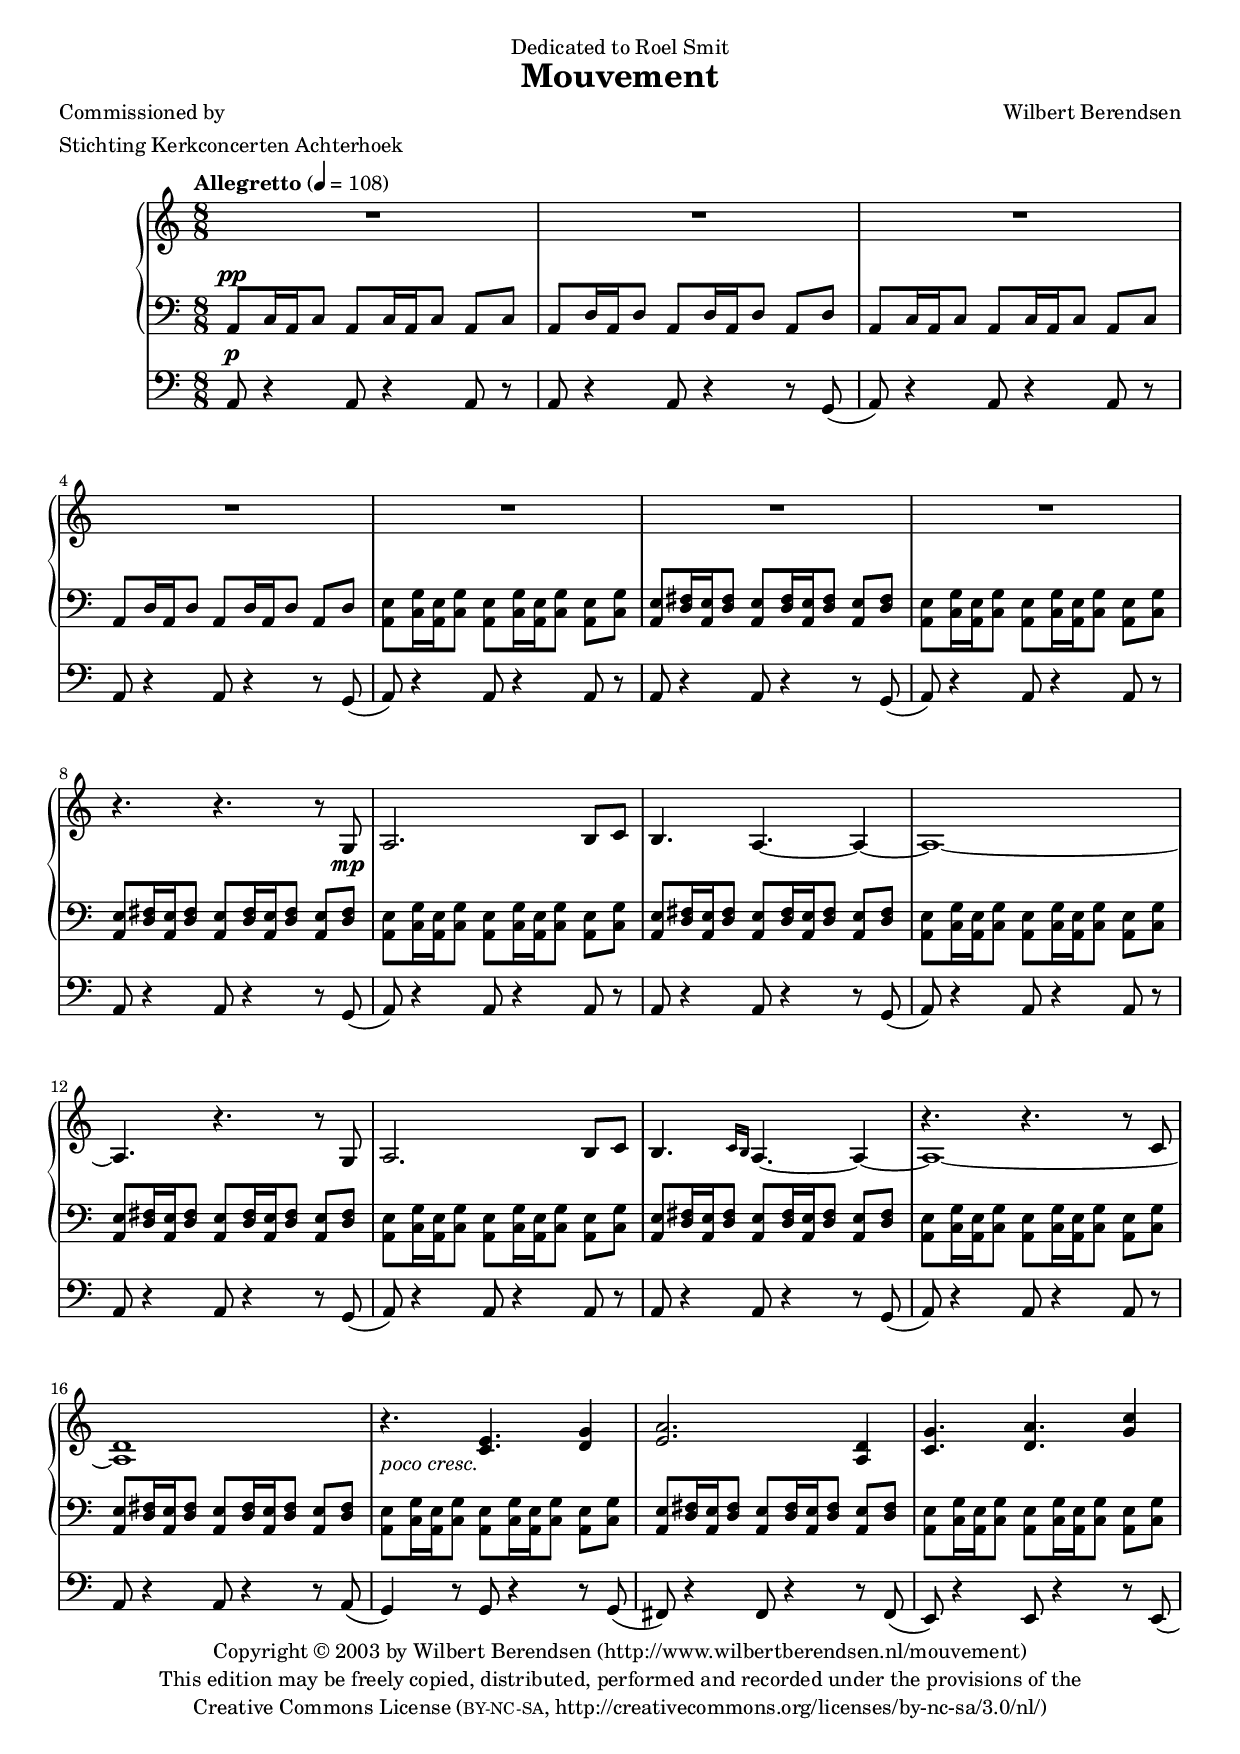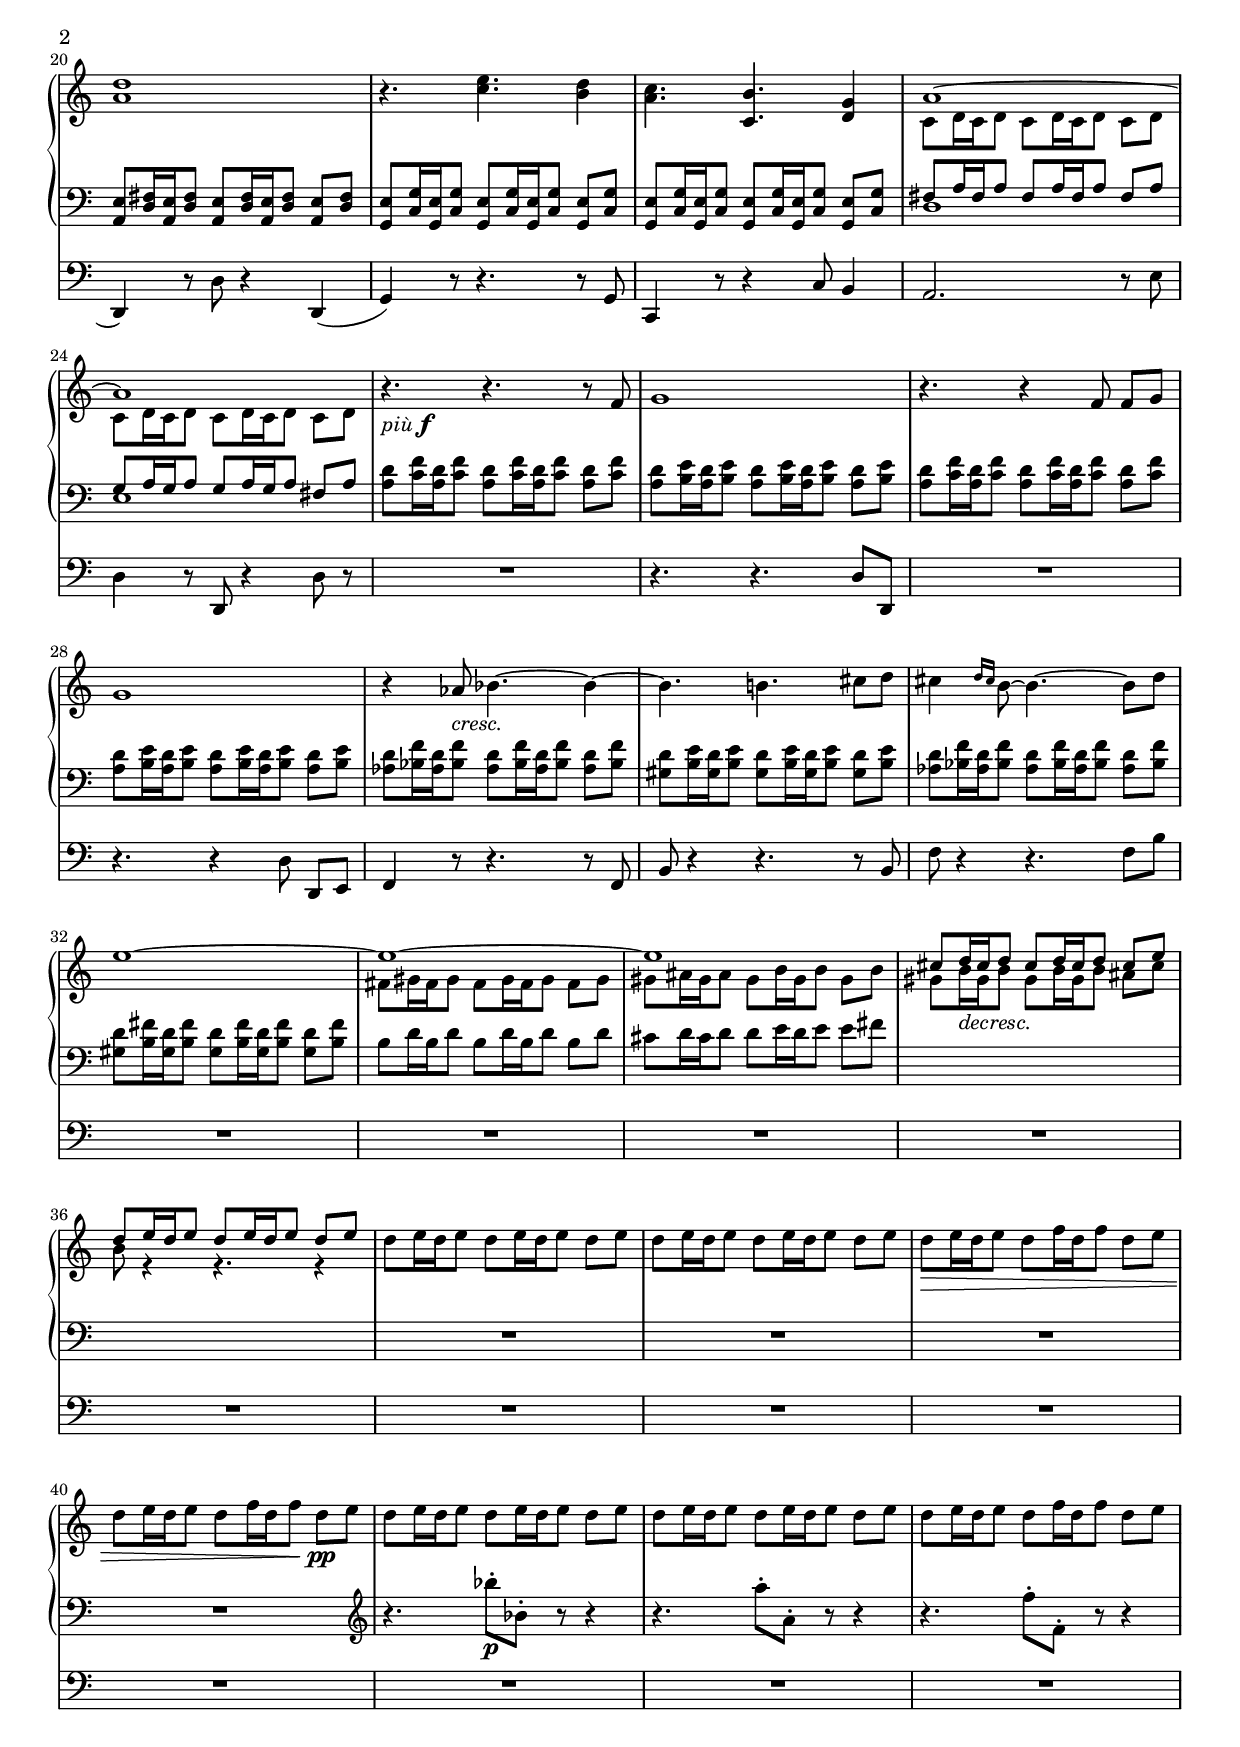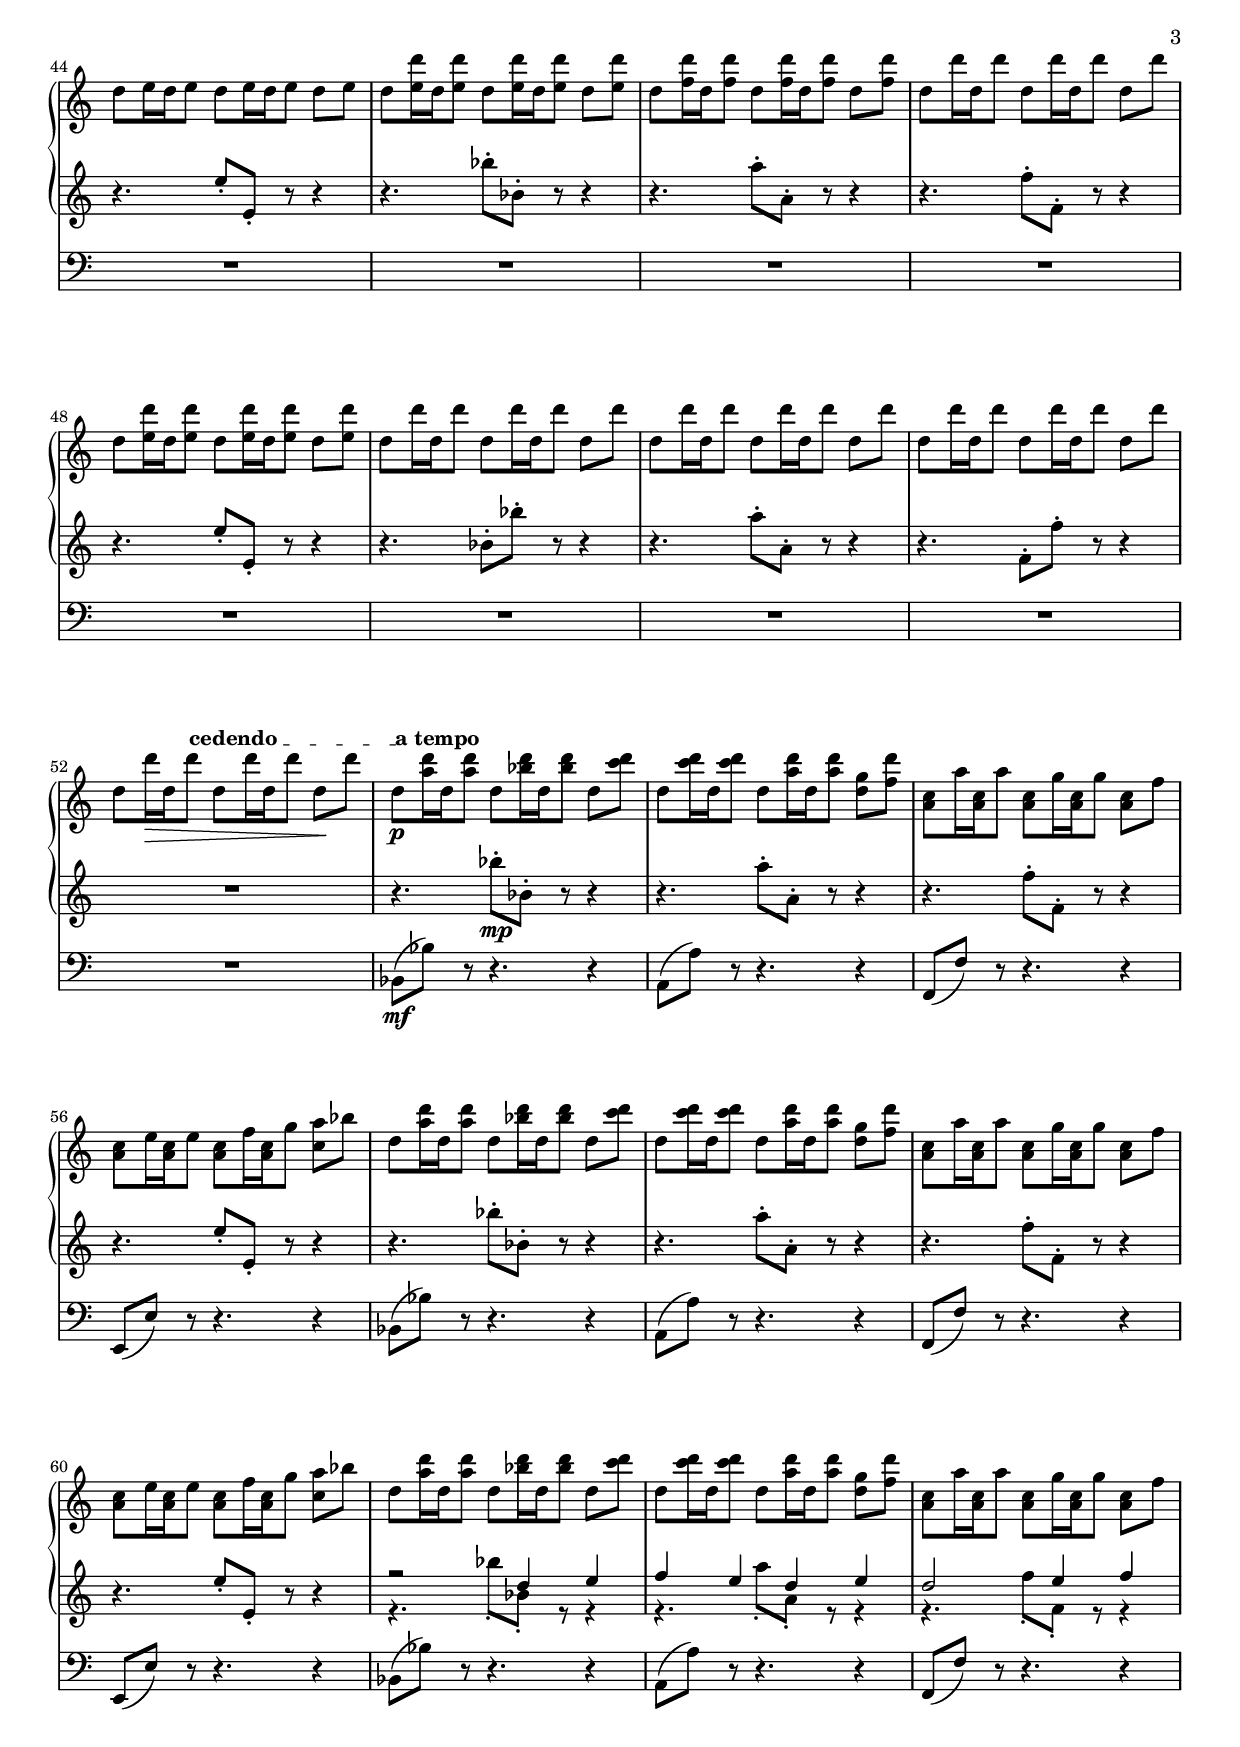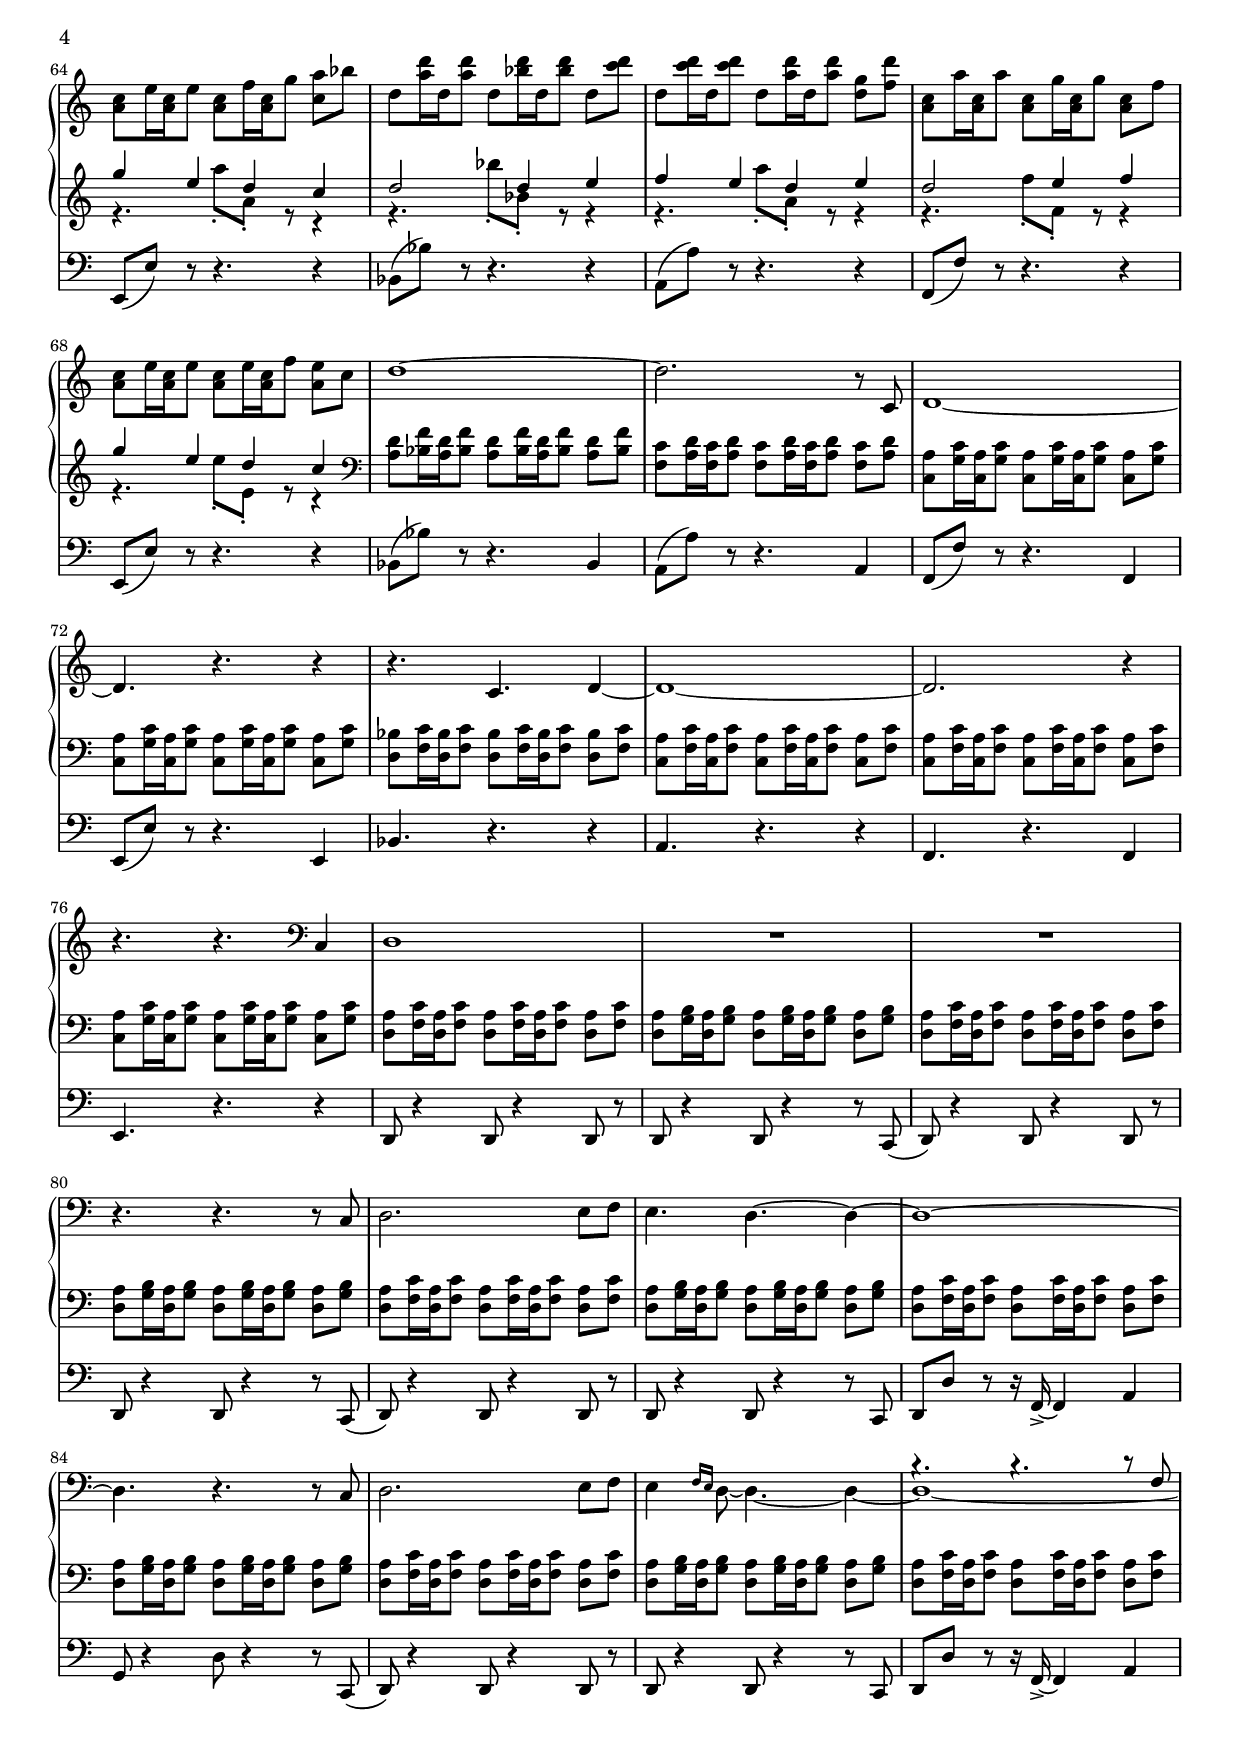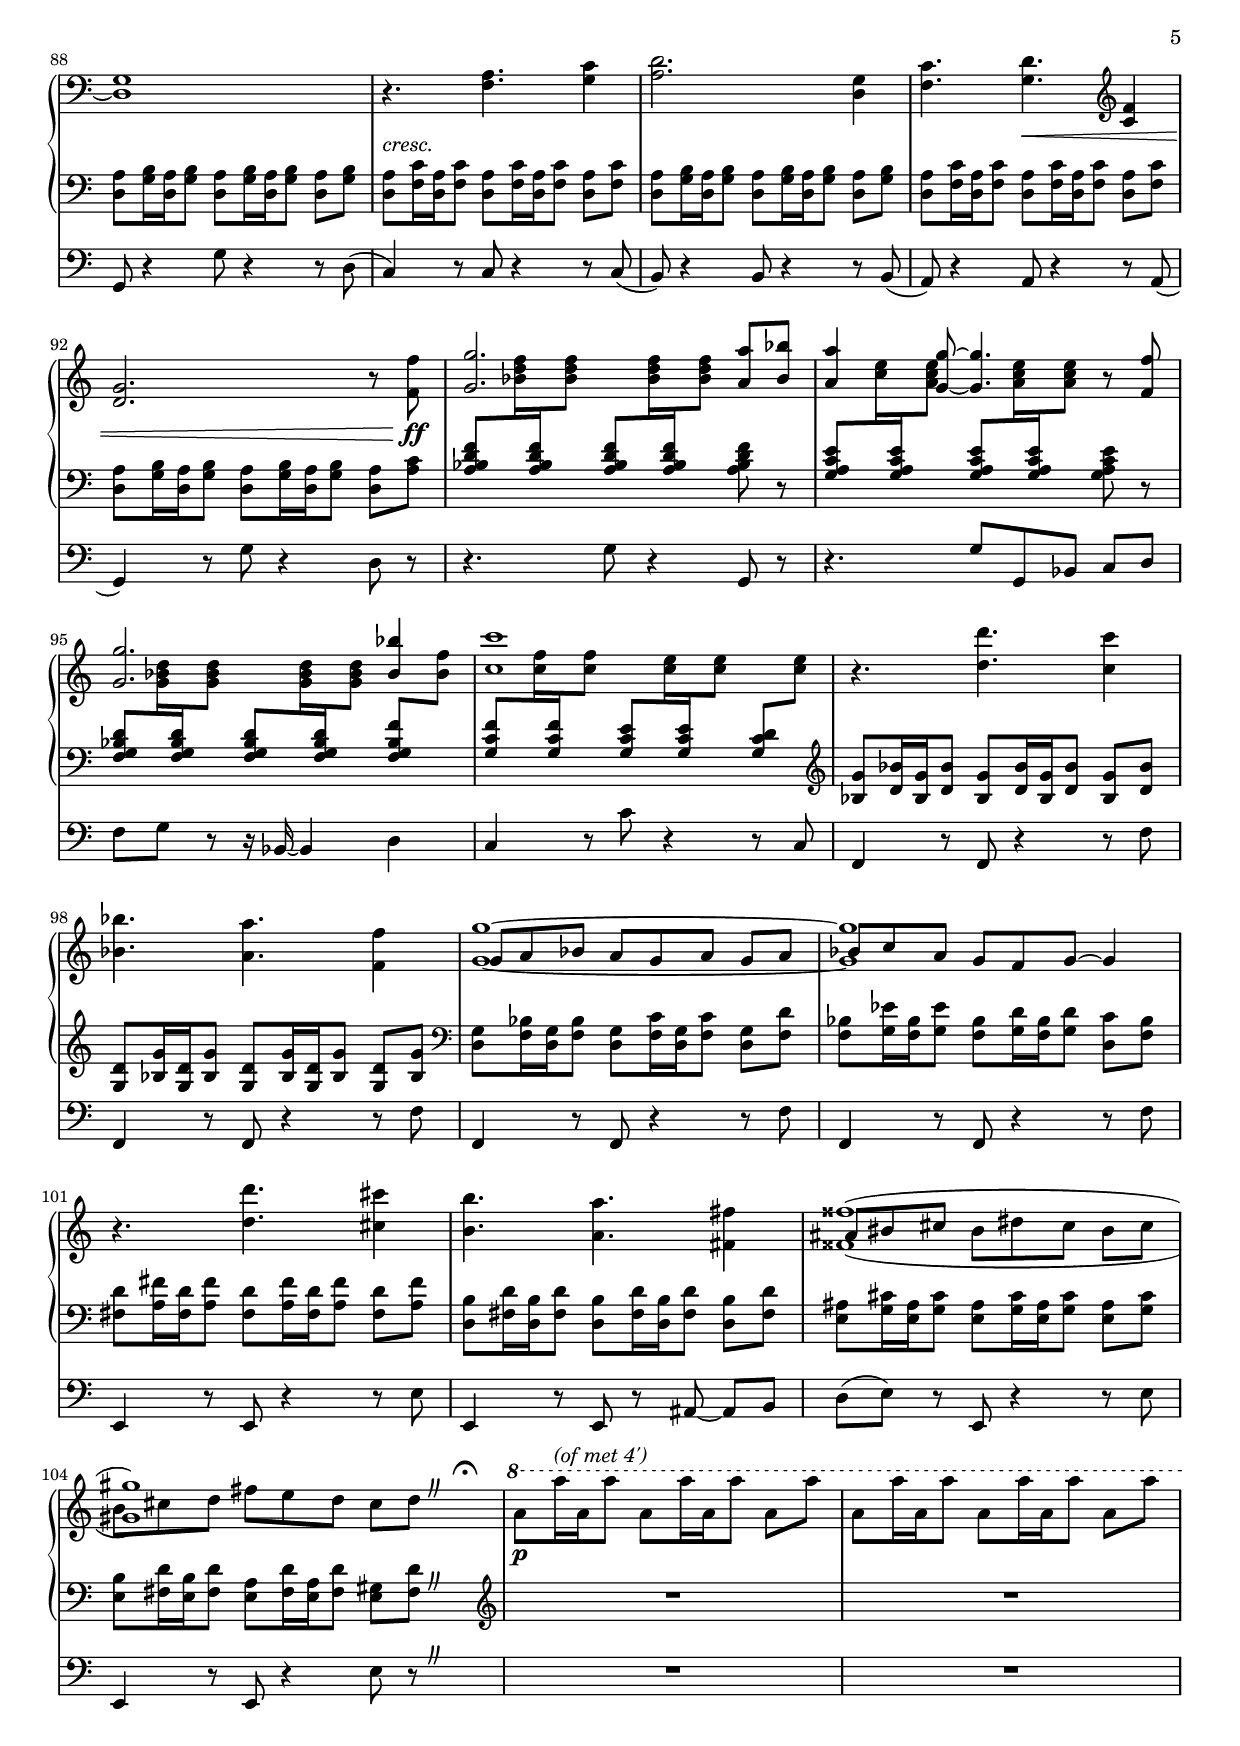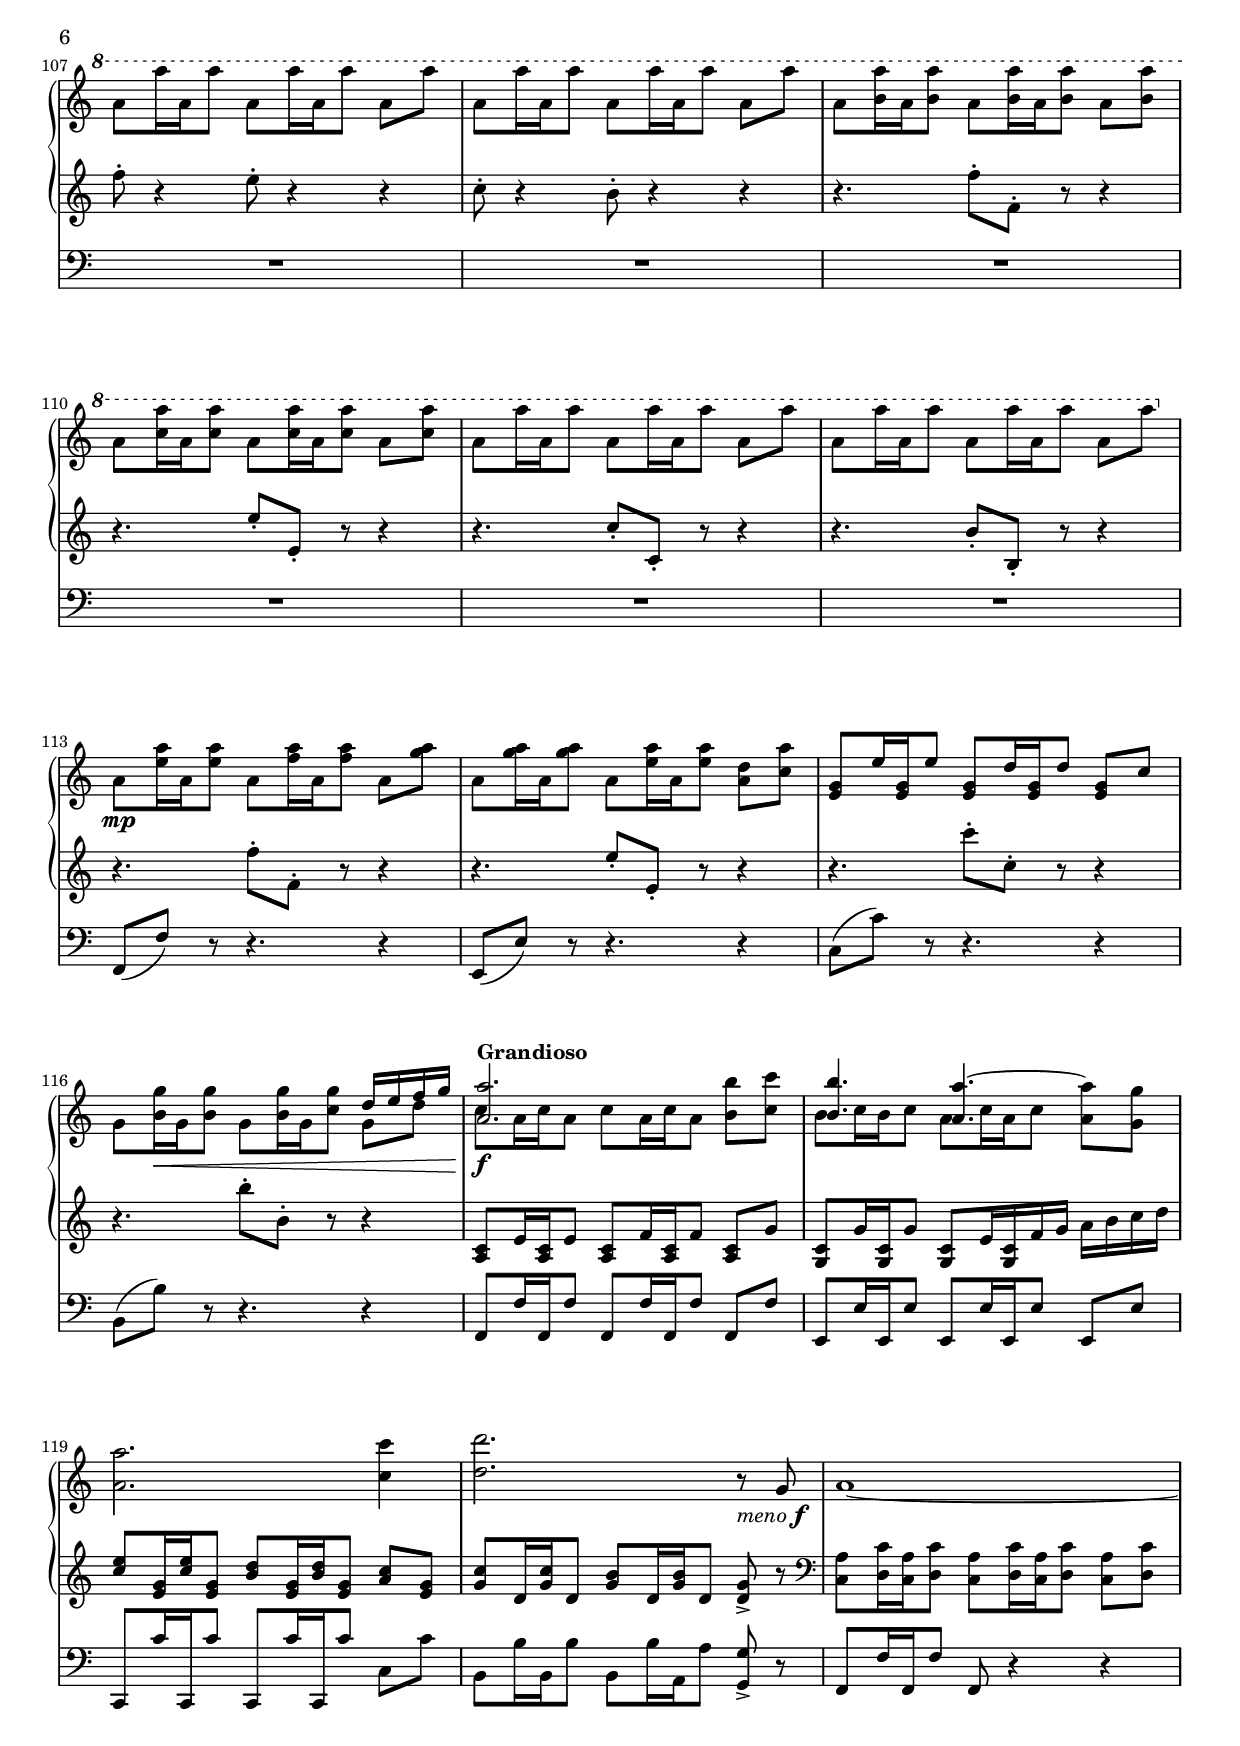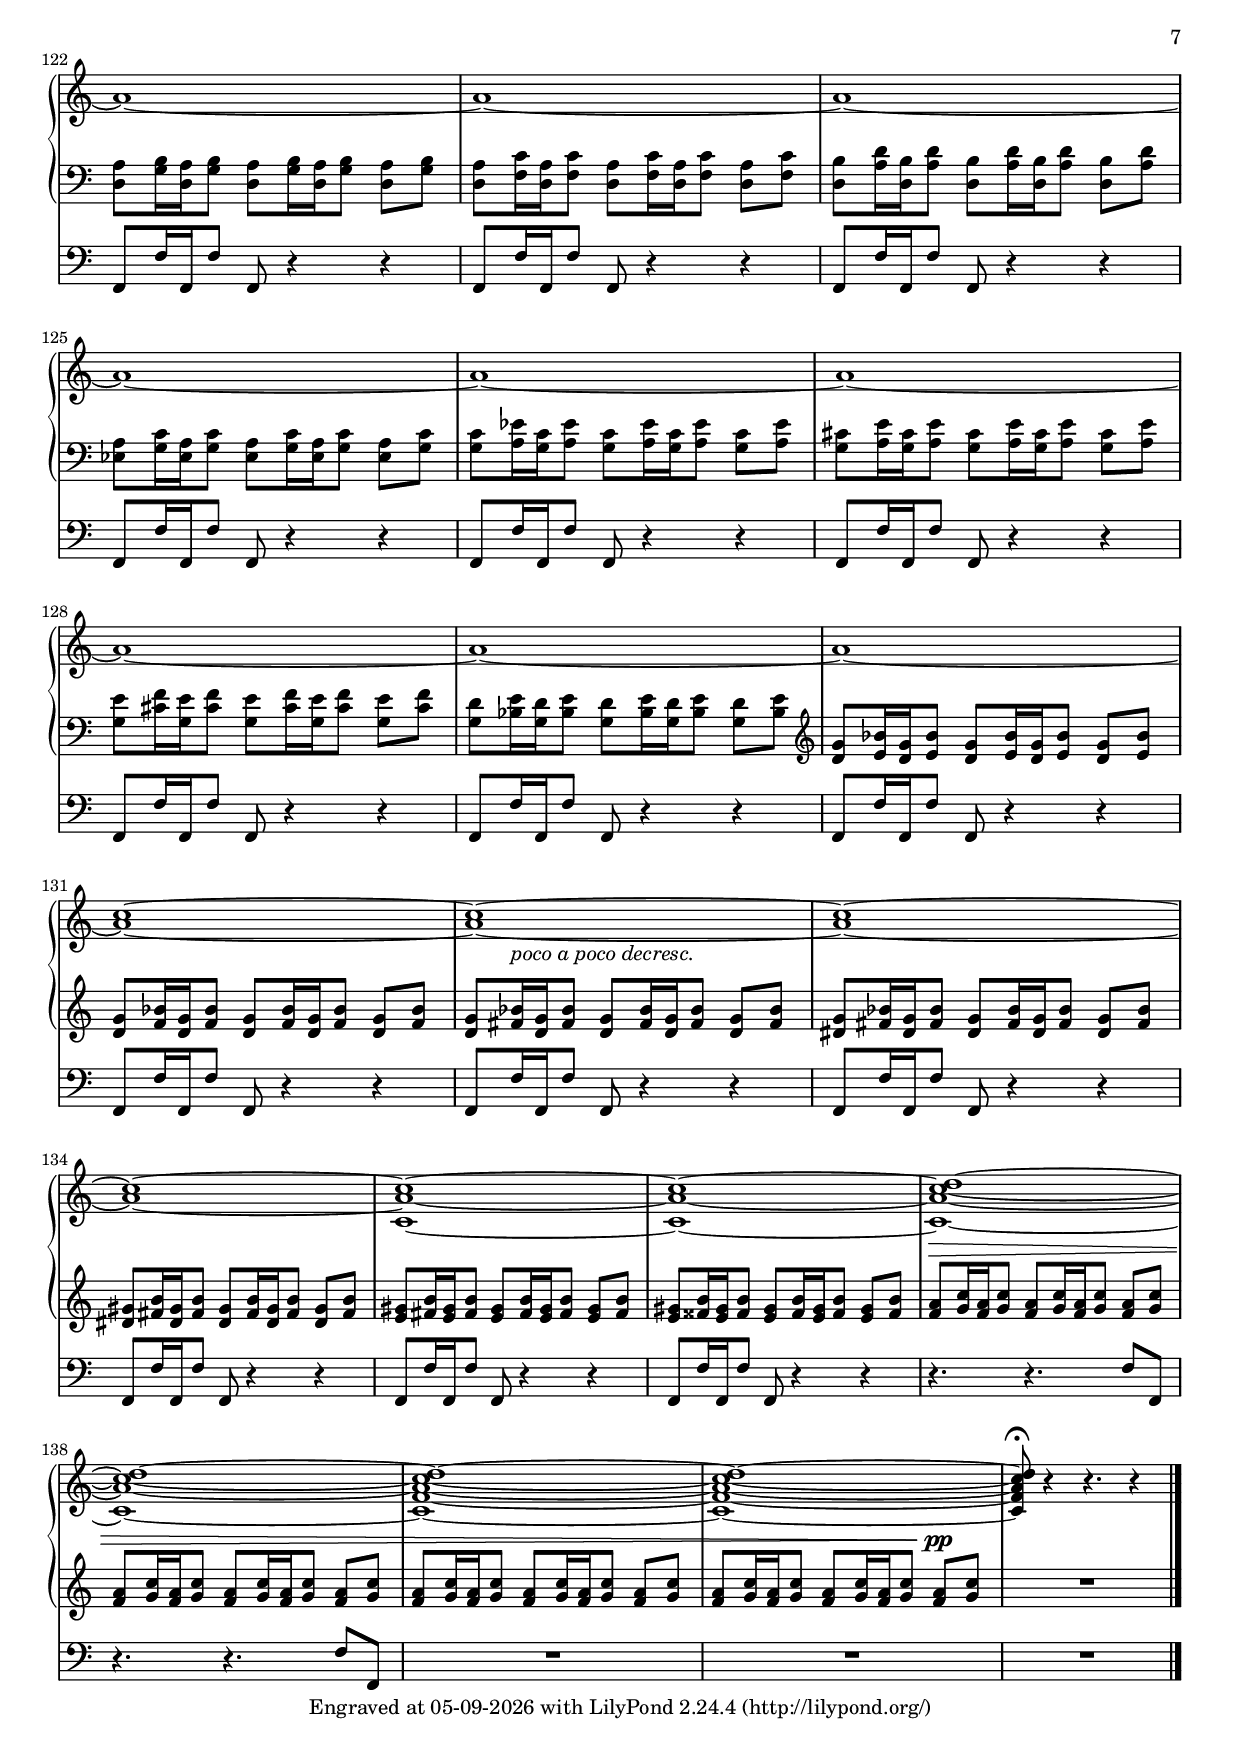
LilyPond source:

\version "2.13.56"

#(set-global-staff-size 18)

\header {
  dedication = "Dedicated to Roel Smit"
  title = "Mouvement"
  composer = "Wilbert Berendsen"
  poet = \markup \column {
    "Commissioned by"
    "Stichting Kerkconcerten Achterhoek"
  }
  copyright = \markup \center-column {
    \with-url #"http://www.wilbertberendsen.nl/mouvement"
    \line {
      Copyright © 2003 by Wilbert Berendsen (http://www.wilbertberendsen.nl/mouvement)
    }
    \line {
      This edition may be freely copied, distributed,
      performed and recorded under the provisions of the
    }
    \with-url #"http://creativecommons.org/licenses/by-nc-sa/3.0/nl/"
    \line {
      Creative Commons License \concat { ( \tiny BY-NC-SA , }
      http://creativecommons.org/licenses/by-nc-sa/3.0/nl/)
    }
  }
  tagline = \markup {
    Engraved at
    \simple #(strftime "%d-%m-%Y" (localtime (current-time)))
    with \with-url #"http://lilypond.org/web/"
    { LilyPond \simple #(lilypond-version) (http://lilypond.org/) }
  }
}

\paper {
  ragged-last-bottom = ##f
}

\layout {
  \context {
    \Score
    \override BarNumber #'extra-offset = #'(1 . 0)
    \override SpacingSpanner #'strict-grace-spacing = ##t
  }
  \context {
    \PianoStaff
    \override StaffGrouper #'staffgroup-staff-spacing = #
    '((basic-distance . 8)
      (minimum-distance . 7)
      (padding . 1)
      (stretchability . 1))
    \override StaffGrouper #'staff-staff-spacing = #
    '((basic-distance . 10)
      (minimum-distance . 8)
      (padding . 1)
      (stretchability . 1))
  }
}

global = {
  \time 8/8
  \set Timing.beatStructure = #'(3 3 2)
  \key a \minor
}

rh = \change Staff = rh
lh = \change Staff = lh

rightHand = \relative c' {
  \clef violin
  \global
  \tempo "Allegretto" 4=108
  | R1*7
  | r4. r r8 g\mp
  | a2. b8 c
  | b4. a~ a4~
  | a1~
  | a4. r r8 g
  \voiceTwo \stemUp \tieDown
  | a2. b8 c
  | b4. \grace {c16[ b] } a4.~ a4~
  <<
    \new Voice {
      \stemUp
      | r4. r4. r8 c
      | d1
    }
    {
      \voiceTwo \tieDown
      | a1~
      | a1
    }
  >>
  \oneVoice
  \once \override TextScript #'padding = #2
  | r4._\markup \italic "poco cresc."
  <c e>4. <d g>4
  | <e a>2. <a, d>4
  | <c g'>4. <d a'> <g c>4
  | <a d>1
  | r4.  <c e>4. <b d>4
  | <a c>4. <c, b'>4. <d g>4
  <<
    {
      | a'1~
      | a
    }
    \\
    \repeat unfold 2 {
      | c,8 d16 c d8 c d16 c d8 c d
    }
  >>
  % maat 25
  | r4._\markup { \italic "più" \dynamic f }
  r r8 f
  | g1
  | r4. r4 f8 f g
  | g1
  % maat 29
  | r4 as8_\markup \italic "cresc."
  bes4.~ bes4~
  | bes4. b4. cis8 d8
  | cis4 \grace { d16[ cis16] } b8~ b4.~ b8 d
  <<
    {
      | e1~
      | e~
      | e
      | cis8 d16 cis d8 cis d16 cis d8 cis e
      | d e16 d e8 d e16 d e8 d e
    }
    \\ {
      | s1
      | fis,8 gis16 fis gis8 fis gis16 fis gis8 fis gis
      | gis ais16 gis ais8 gis b16 gis b8 gis b
      | gis b16_\markup \italic "decresc."
      gis b8 gis b16 gis b8 ais cis
      | b r4 r4. r4
    }
  >>
  % maat 37
  | d8 e16 d e8 d e16 d e8 d e
  | d8 e16 d e8 d e16 d e8 d e
  | d8\> e16 d e8 d f16 d f8 d e
  | d8 e16 d e8 d f16 d f8 d\pp e
  | d8 e16 d e8 d e16 d e8 d e
  | d8 e16 d e8 d e16 d e8 d e
  | d8 e16 d e8 d f16 d f8 d e
  | d8 e16 d e8 d e16 d e8 d e
  % maat 45
  | d8 <e d'>16 d <e d'>8 d <e d'>16 d <e d'>8 d <e d'>8
  | d8 <f d'>16 d <f d'>8 d <f d'>16 d <f d'>8 d <f d'>8
  | d8 d'16 d, d'8 d, d'16 d, d'8 d, d'8
  | d,8 <e d'>16 d <e d'>8 d <e d'>16 d <e d'>8 d <e d'>8
  % maat 49
  \repeat unfold 3 {
    | d8 d'16 d, d'8 d, d'16 d, d'8 d, d'8
  }
  | d,8 d'16\> d,
  \once \override TextSpanner #'bound-details #'left #'text = \markup \bold \upright "cedendo "
  \once \override TextSpanner #'bound-details #'right #'text = \markup \bold \upright "a tempo"
  d'8^\startTextSpan d, d'16 d, d'8 d,\! d'8
  % maat 53
  | d,8\p \stopTextSpan <a' d>16 d, <a' d>8 d, <bes' d>16 d, <bes' d>8 d, <c' d>8
  | d,8 <c' d>16 d, <c' d>8 d, <a' d>16 d, <a' d>8 <d, g> <f d'>8
  | <a, c>8 a'16 <a, c> a'8 <a, c>8 g'16 <a, c> g'8 <a, c> f'
  | <a, c>8 e'16 <a, c> e'8 <a, c>8 f'16 <a, c> g'8 <c, a'> bes'
  % maat 57, 61
  \repeat unfold 2 {
    | d,8 <a' d>16 d, <a' d>8 d, <bes' d>16 d, <bes' d>8 d, <c' d>8
    | d,8 <c' d>16 d, <c' d>8 d, <a' d>16 d, <a' d>8 <d, g> <f d'>8
    | <a, c>8 a'16 <a, c> a'8 <a, c>8 g'16 <a, c> g'8 <a, c> f'
    | <a, c>8 e'16 <a, c> e'8 <a, c>8 f'16 <a, c> g'8 <c, a'> bes' |
  }
  % maat 65
  | d,8 <a' d>16 d, <a' d>8 d, <bes' d>16 d, <bes' d>8 d, <c' d>8
  | d,8 <c' d>16 d, <c' d>8 d, <a' d>16 d, <a' d>8 <d, g> <f d'>8
  | <a, c>8 a'16 <a, c> a'8 <a, c>8 g'16 <a, c> g'8 <a, c> f'
  | <a, c>8 e'16 <a, c> e'8 <a, c>8 e'16 <a, c> f'8 <e a,> c
  % maat 69
  | d1~
  | d2. r8 c,
  | d1~
  | d4. r r4
  | r4. c d4~
  | d1~
  | d2. r4
  | r4. r4. \clef bass c,4
  | d1
  | R1
  | R1
  | r4. r r8 c
  | d2. e8 f
  | e4. d4.~ d4~
  | d1~
  | d4. r r8 c
  | d2. e8 f
  | e4 \grace { f16[ e16] } \voiceTwo d8~ d4.~ d4~
  <<
    \new Voice {
      \voiceOne \stemUp
      | b'4.\rest b4.\rest r8 f
      | g1
    }
    {
      \voiceTwo \tieDown
      | d1~
      | d1
    }
  >>
  \oneVoice
  \once \override TextScript #'padding = #3
  | r4._\markup \italic "cresc."
  <f a> <g c>4
  | <a d>2. <d, g>4
  | <f c'>4. <g d'>\< \clef treble <c f>4
  | <d g>2. r8 <f f'>\ff
  % maat 93
  \stemUp
  | <g g'>2. <a a'>8 <bes bes'>
  | <a a'>4 <g g'>8~ <g g'>4. r8 <f f'>
  | <g g'>2. <bes bes'>4
  | <c c'>1
  \stemNeutral
  | r4. <d d'> <c c'>4
  | <bes bes'>4. <a a'> <f f'>4
  <<
    {
      | g'1~
      | g1
    }
    \\ {
      | g,~
      | g1
    }
    \\ {
      | g8 a bes a g a g a
      | bes c a g f g~ g4
    }
  >>
  | r4. <d' d'> <cis cis'>4
  | <b b'>4. <a a'> <fis fis'>4
  <<
    { 
      | fisis'1(
      | gis1) 
    }
    \\ {
      | fisis,1(
      | gis1)
    }
    \\ {
      | ais8 bis cis \stemDown bis dis cis bis cis
      | b cis d fis e d cis d
    }
  >>
  \once \override BreathingSign #'text = \markup \line {
    \musicglyph #"scripts.caesura.curved"
    \translate #'(-1.75 . 1.7) \musicglyph #"scripts.ufermata"
  }
  \breathe
  % maat 105
  \ottava #1
  | a'8\p a'16 ^\markup \italic "(of met 4')" a, a'8 a, a'16 a, a'8 a, a'
  \repeat unfold 3 {
    | a,8 a'16 a, a'8 a, a'16 a, a'8 a, a'
  }
  | a,8 <b a'>16 a <b a'>8 a <b a'>16 a <b a'>8 a <b a'>
  | a8 <c a'>16 a <c a'>8 a <c a'>16 a <c a'>8 a <c a'>
  \repeat unfold 2 {
    | a8 a'16 a, a'8 a, a'16 a, a'8 a, a'
  }
  \ottava #0
  | a,,8\mp <e' a>16 a, <e' a>8 a, <f' a>16 a, <f' a>8 a, <g' a>
  | a,8 <g' a>16 a, <g' a>8 a, <e' a>16 a, <e' a>8 <a, d> <c a'>
  | <e, g>8 e'16 <e, g> e'8 <e, g> d'16 <e, g> d'8 <e, g> c'
  <<
    {
      | s2. d16 e f g
    }
    \\ {
      | g,8 <b g'>16\< g <b g'>8 g <b g'>16 g <c g'>8 g d'
    }
  >>
  <<
    {
      | <a a'>2.^\markup \bold "Grandioso"
      \stemDown <b b'>8 <c c'>
      | \stemUp <b b'>4. <a a'~> \stemDown <a a'>8 <g g'> \stemNeutral
    }
    \\ {
      | c8\f a16 c a8 c a16 c a8 s4
      | b8 c16 b c8 a c16 a c8 s4
    }
  >>
  | <a a'>2. <c c'>4
  | <d d'>2. r8
  _\markup { \italic "meno" \dynamic f }
  g,8
  % maat 121
  | \repeat unfold 10 a1~
  | \repeat unfold 4 <a c>1~
  | \repeat unfold 2 <c, a' c>1~
  | \repeat unfold 2 <c a' c d>1~
  | \repeat unfold 2 <c f a c d>1~
  | <c f a c d>8\fermata r4 r4. r4
  \bar "|."
}

leftHand = \relative c {
  \clef bass
  \global
  <<
    {
      | s1*4^\pp
      \repeat unfold 8 {
        | e8 g16 e g8 e g16 e g8 e g
        | e8 fis16 e fis8 e fis16 e fis8 e fis
      }
      \repeat unfold 2 {
        | e8 g16 e g8 e g16 e g8 e g
      }
      <<
        {
          | fis8 a16 fis a8 fis a16 fis a8 fis a
          | g8 a16 g a8 g a16 g a8 fis a
        } 
        \\ {
          | d,1
          | e
        }
      >>
    }
    {
      \repeat unfold 10 {
        | a,8 c16 a c8 a c16 a c8 a c
        | a8 d16 a d8 a d16 a d8 a d
      }
      | g,8 c16 g c8 g c16 g c8 g c
      | g8 c16 g c8 g c16 g c8 g c
    }
  >>
  % maat 25
  <<
    {
      \repeat unfold 3 {
        | d'8 f16 d f8 d f16 d f8 d f
        | d8 e16 d e8 d e16 d e8 d e
      }
      | d8 f16 d f8 d f16 d f8 d f
      | d8 fis16 d fis8 d fis16 d fis8 d fis
    }
    {
      \repeat unfold 2 {
        | a,8 c16 a c8 a c16 a c8 a c
        | a8 b16 a b8 a b16 a b8 a b
      }
      \repeat unfold 2 {
        | as8 bes16 as bes8 as bes16 as bes8 as bes
        | gis8 b16 gis b8 gis b16 gis b8 gis b
      }
    }
  >>
  % maat 33
  | b8 d16 b d8 b d16 b d8 b d
  | cis d16 cis d8 d e16 d e8 e fis
  | s1
  | s1
  | R1 * 4
  % maat 41
  \clef treble
  | r4. bes'8-.\p bes,-. r8 r4
  | r4. a'8-. a,-. r8 r4
  | r4. f'8-. f,-. r8 r4
  | r4. e'8-. e,-. r8 r4
  | r4. bes''8-. bes,-. r8 r4
  | r4. a'8-. a,-. r8 r4
  | r4. f'8-. f,-. r8 r4
  | r4. e'8-. e,-. r8 r4
  | r4. bes'8-. bes'-. r8 r4
  | r4. a8-. a,-. r8 r4
  | r4. f8-. f'-. r8 r4
  | R1
  % maat 53
  | r4. bes8\mp-. bes,-. r8 r4
  | r4. a'8-. a,-. r8 r4
  | r4. f'8-. f,-. r8 r4
  | r4. e'8-. e,-. r8 r4
  % maat 57
  | r4. bes''8-. bes,-. r8 r4
  | r4. a'8-. a,-. r8 r4
  | r4. f'8-. f,-. r8 r4
  | r4. e'8-. e,-. r8 r4
  % maat 61, 65
  <<
    {
      | r2 d'4 e
      | f e d e
      | d2 e4 f
      | g e d c
      | d2 d4 e
      | f e d e
      | d2 e4 f
      | g e d c
    }
    \\ {
      | r4. bes'8-. bes,-. r8 r4
      | r4. a'8-. a,-. r8 r4
      | r4. f'8-. f,-. r8 r4
      | r4. a'8-. a,-. r8 r4
      | r4. bes'8-. bes,-. r8 r4
      | r4. a'8-. a,-. r8 r4
      | r4. f'8-. f,-. r8 r4
      | r4. e'8-. e,-. r8 r4
    }
  >>
  % maat 69
  \clef bass
  <<
    {
      | d8 f16 d f8 d f16 d f8 d f
      | c8 d16 c d8 c d16 c d8 c d
      \repeat unfold 2 {
        | a8 c16 a c8 a c16 a c8 a c
      }
      % maat 73
      | bes8 c16 bes c8 bes c16 bes c8 bes c
      \repeat unfold 3 {
        | a8 c16 a c8 a c16 a c8 a c
      }
    }
    {
      | a8 bes16 a bes8 a bes16 a bes8 a bes
      | f8 a16 f a8 f a16 f a8 f a
      \repeat unfold 2 {
        | c,8 g'16 c, g'8 c, g'16 c, g'8 c, g'
      }
      % maat 73
      | d8 f16 d f8 d f16 d f8 d f
      \repeat unfold 2 {
        | c8 f16 c f8 c f16 c f8 c f
      }
      | c8 g'16 c, g'8 c, g'16 c, g'8 c, g'
    }
  >>
  % maat 77
  \repeat unfold 7 <<
    {
      | a8 c16 a c8 a c16 a c8 a c
      | a8 b16 a b8 a b16 a b8 a b
    }
    {
      | d,8 f16 d f8 d f16 d f8 d f
      | d8 g16 d g8 d g16 d g8 d g
    }
  >>
  <<
    {
      | a8 c16 a c8 a c16 a c8 a c
      | a8 b16 a b8 a b16 a b8 a c
    }
    {
      | d,8 f16 d f8 d f16 d f8 d f
      | d8 g16 d g8 d g16 d g8 d a'
    }
  >>
  % maat 93
  | <a bes d f>8 \rh <bes' d f>16 \lh <a, bes d f> \rh <bes' d f>8
  \lh <a, bes d f>8 \rh <bes' d f>16 \lh <a, bes d f> \rh <bes' d f>8
  \lh <a, bes d f> r
  | <g a c e>8 \rh <c' e>16 \lh <g, a c e> \rh <a' c e>8
  \lh <g, a c e>8 \rh <a' c e>16 \lh <g, a c e> \rh <a' c e>8
  \lh <g, a c e> r
  | <f g bes d>8 \rh <g' bes d>16 \lh <f, g bes d> \rh <g' bes d>8
  \lh <f, g bes d>8 \rh <g' bes d>16 \lh <f, g bes d> \rh <g' bes d>8
  \lh <f, g bes f'> \rh <bes' f'>
  | \lh <g, c f>8 \rh <c' f>16 \lh <g, c f> \rh <c' f>8
  \lh <g, c e>8 \rh <c' e>16 \lh <g, c e> \rh <c' e>8
  \lh <g, c d> \rh <c' e>
  |
  \lh \clef treble
  <<
    {
      | g8 bes16 g bes8 g bes16 g bes8 g bes
      |d,8 g16 d g8 d g16 d g8 d g
    }
    {
      | bes,8 d16 bes d8 bes d16 bes d8 bes d
      | g,8 bes16 g bes8 g bes16 g bes8 g bes
    }
  >>
  \clef bass
  <<
    {
      | g8 bes16 g bes8 g c16 g c8 g d'
      | bes8 es16 bes es8 bes d16 bes d8 c bes
      | d8 fis16 d fis8 d fis16 d fis8 d fis
      | b,8 d16 b d8 b d16 b d8 b d
      | ais8 cis16 ais cis8 ais cis16 ais cis8 ais cis
      | b8 d16 b d8 a d16 a d8 gis, d'
    }
    {
      | d,8 f16 d f8 d f16 d f8 d f
      | f8 g16 f g8 f g16 f g8 d f
      | fis8 a16 fis a8 fis a16 fis a8 fis a
      | d,8 fis16 d fis8 d fis16 d fis8 d fis
      | e8 g16 e g8 e g16 e g8 e g
      | e8 fis16 e fis8 e fis16 e fis8 e fis
    }
  >>
  \once \override BreathingSign #'text = \markup \musicglyph #"scripts.caesura.curved"
  \breathe
  \clef treble
  % maat 105
  | R1*2
  | f''8-. r4 e8-. r4 r
  | c8-. r4 b8-. r4 r
  | r4. f'8-. f,-. r r4
  | r4. e'8-. e,-. r r4
  | r4. c'8-. c,-. r r4
  | r4. b'8-. b,-. r r4
  | r4. f''8-. f,-. r r4
  | r4. e'8-. e,-. r r4
  | r4. c''8-. c,-. r r4
  | r4. b'8-. b,-. r r4
  | <a, c>8 e'16 <a, c> e'8 <a, c> f'16 <a, c> f'8 <a, c> g'
  | <g, c>8 g'16 <g, c> g'8 <g, c> e'16 <g, c> f' g a b c d
  | <c e>8 <e, g>16 <c' e> <e, g>8 <b' d> <e, g>16 <b' d> <e, g>8 <a c> <e g>
  | <g c>8 d16 <g c> d8 <g b> d16 <g b> d8 <d g>-> r
  % maat 121
  \clef bass
  <<
    {
      | a8 c16 a c8 a c16 a c8 a c
      | a8 b16 a b8 a b16 a b8 a b
      | a8 c16 a c8 a c16 a c8 a c
      | b8 d16 b d8 b d16 b d8 b d
      | a8 c16 a c8 a c16 a c8 a c
      | c8 es16 c es8 c es16 c es8 c es
      | cis8 e16 cis e8 cis e16 cis e8 cis e
      | e8 f16 e f8 e f16 e f8 e f
      | d8 e16 d e8 d e16 d e8 d e
    }
    {
      | c,8 d16 c d8 c d16 c d8 c d
      | d8 g16 d g8 d g16 d g8 d g
      | d8 f16 d f8 d f16 d f8 d f
      | d8 a'16 d, a'8 d, a'16 d, a'8 d, a'
      | es8 g16 es g8 es g16 es g8 es g
      \repeat unfold 2 {
        | g8 a16 g a8 g a16 g a8 g a
      }
      | g8 cis16 g cis8 g cis16 g cis8 g cis
      | g8 bes16 g bes8 g bes16 g bes8 g bes
    }
  >>
  \clef treble
  <<
    {
      \repeat unfold 4 {
        | g'8 bes16 g bes8 g bes16 g bes8 g bes
      }
      \repeat unfold 3 {
        | gis8 b16 gis b8 gis b16 gis b8 gis b
      }
      | a8^\> c16 a c8 a c16 a c8 a c
      \repeat unfold 2 {
        | a8 c16 a c8 a c16 a c8 a c
      }
      | a8 c16 a c8 a c16 a c8 a^\pp c
    }
    {
      | d,8 e16 d e8 d e16 d e8 d e
      | d8 f16 d f8 d f16 d f8 d f
      | d8
      \once \override TextScript #'extra-offset = #'(0 . 1)
      fis16^\markup \italic "poco a poco decresc."
      d fis8 d fis16 d fis8 d fis
      \repeat unfold 2 {
        | dis8 fis16 dis fis8 dis fis16 dis fis8 dis fis
      }
      | e8 fis16 e fis8 e fis16 e fis8 e fis
      | e8 fisis16 e fisis8 e fisis16 e fisis8 e fisis
      \repeat unfold 4 {
        | f8 g16 f g8 f g16 f g8 f g
      }
    }
  >>
  | R1
}

pedal = \relative c {
  \clef bass
  \global
  | a8^\p r4 a8 r4 a8 r
  | a r4 a8 r4 r8 g(
  \repeat unfold 6 {
    | a8) r4 a8 r4 a8 r
    | a r4 a8 r4 r8 g(
  }
  | a8) r4 a8 r4 a8 r
  | a r4 a8 r4 r8 a(
  | g4) r8 g r4 r8 g(
  | fis) r4 fis8 r4 r8 fis(
  | e8) r4 e8 r4 r8 e(
  | d4) r8 d' r4 d,(
  | g4) r8 r4. r8 g
  | c,4 r8 r4 c'8 b4
  | a2. r8 e'
  | d4 r8 d, r4 d'8 r
  % maat 25
  | R1
  | r4. r d8 d,
  | R1
  | r4. r4 d'8 d, e
  | f4 r8 r4. r8 f
  | b8 r4 r4. r8 b
  | f'8 r4 r4. f8 b
  | R1
  | R1 * 20
  % maat 53
  | bes,8(\mf bes') r r4. r4
  | a,8( a') r r4. r4
  | f,8( f') r r4. r4
  | e,8( e') r r4. r4
  % maat 57, 61, 65
  \repeat unfold 3 {
    | bes8( bes') r r4. r4
    | a,8( a') r r4. r4
    | f,8( f') r r4. r4
    | e,8( e') r r4. r4
  }
  % maat 69
  | bes8( bes') r r4. bes,4
  | a8( a') r r4. a,4
  | f8( f') r r4. f,4
  | e8( e') r r4. e,4
  | bes'4. r r4
  | a4. r r4
  | f4. r f4
  | e4. r r4
  | d8  r4 d8 r4 d8 r
  | d r4 d8 r4 r8 c(
  | d) r4 d8 r4 d8 r
  | d r4 d8 r4 r8 c(
  | d8) r4 d8 r4 d8 r
  | d r4 d8 r4 r8 c
  | d d' r8 r16 f,~-> f4 a4
  | g8 r4 d'8 r4 r8 c,(
  | d8) r4 d8 r4 d8 r
  | d r4 d8 r4 r8 c
  | d d' r8 r16 f,~-> f4 a4
  | g8 r4 g'8 r4 r8 d(
  | c4) r8 c r4 r8 c(
  | b) r4 b8 r4 r8 b(
  | a) r4 a8 r4 r8 a(
  | g4) r8 g' r4 d8 r
  % maat 93
  | r4. g8 r4 g,8 r
  | r4. g'8 g, bes c d
  | f g r r16 bes,~ bes4 d
  | c r8 c' r4 r8 c,
  \repeat unfold 4 {
    | f,4 r8 f r4 r8 f'
  }
  | e,4 r8 e r4 r8 e'
  | e,4 r8 e r ais~ ais b
  | d( e) r e, r4 r8 e'
  | e,4 r8 e r4 e'8 r
  \once \override BreathingSign #'text = \markup \musicglyph #"scripts.caesura.curved"
  \breathe
  % maat 105
  | R1*8
  | f,8( f') r r4. r4
  | e,8( e') r r4. r4
  | c8( c') r r4. r4
  | b,8( b') r r4. r4
  | f,8 f'16 f, f'8 f, f'16 f, f'8 f, f'
  | e,8 e'16 e, e'8 e, e'16 e, e'8 e, e'
  | c,8 c''16 c,, c''8 c,, c''16 c,, c''8 c, c'
  | b,8 b'16 b, b'8 b, b'16 a, a'8 <g, g'>-> r8
  % maat 121
  \repeat unfold 16 {
    | f8 f'16 f, f'8 f, r4 r
  }
  | r4. r f'8 f,
  | r4. r f'8 f,
  | R1*3
}

\score {
  <<
    \new PianoStaff <<
      \new Staff = "rh" \rightHand
      \new Staff = "lh" \leftHand
    >>
    \new Staff = "ped" \pedal
  >>
}
% kate: space-indent on; indent-width 2; replace-tabs on; replace-tabs-save on;

